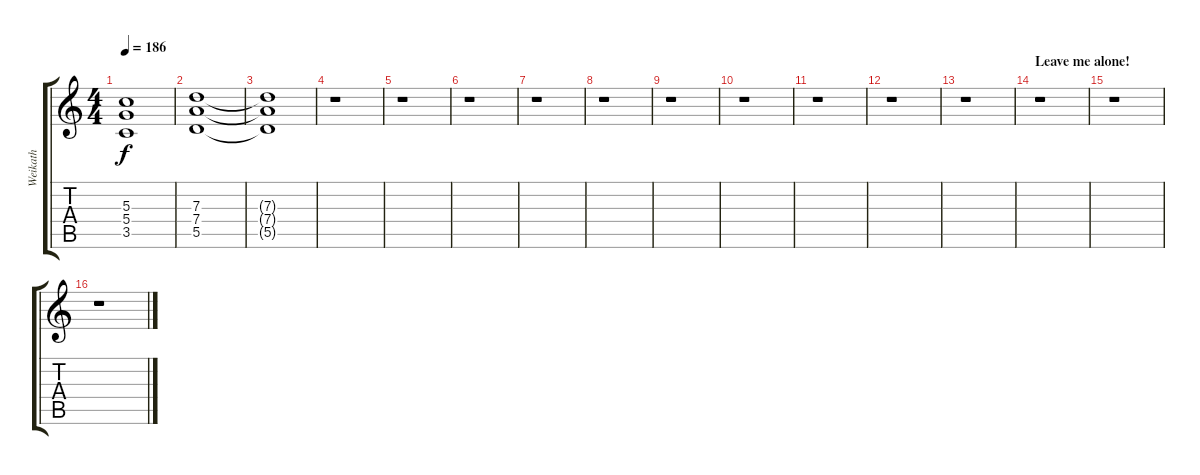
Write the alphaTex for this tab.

\track ("Weikath" "Weikath") {instrument distortionguitar}
\staff {score tabs}
\tuning (E4 B3 G3 D3 A2 E2) {hide}
\ts (4 4)
\tempo 186
\clef g2
\ks c
(5.3{t} 5.4{t} 3.5{t}).1{dy f} |
(7.3 7.4 5.5).1 |
(7.3{t} 7.4{t} 5.5{t}).1 |
r.1 |
r.1 |
r.1 |
r.1 |
r.1 |
r.1 |
r.1 |
r.1 |
r.1 |
r.1 |
\section ("" "Leave me alone!")
r.1 |
r.1 |
r.1
